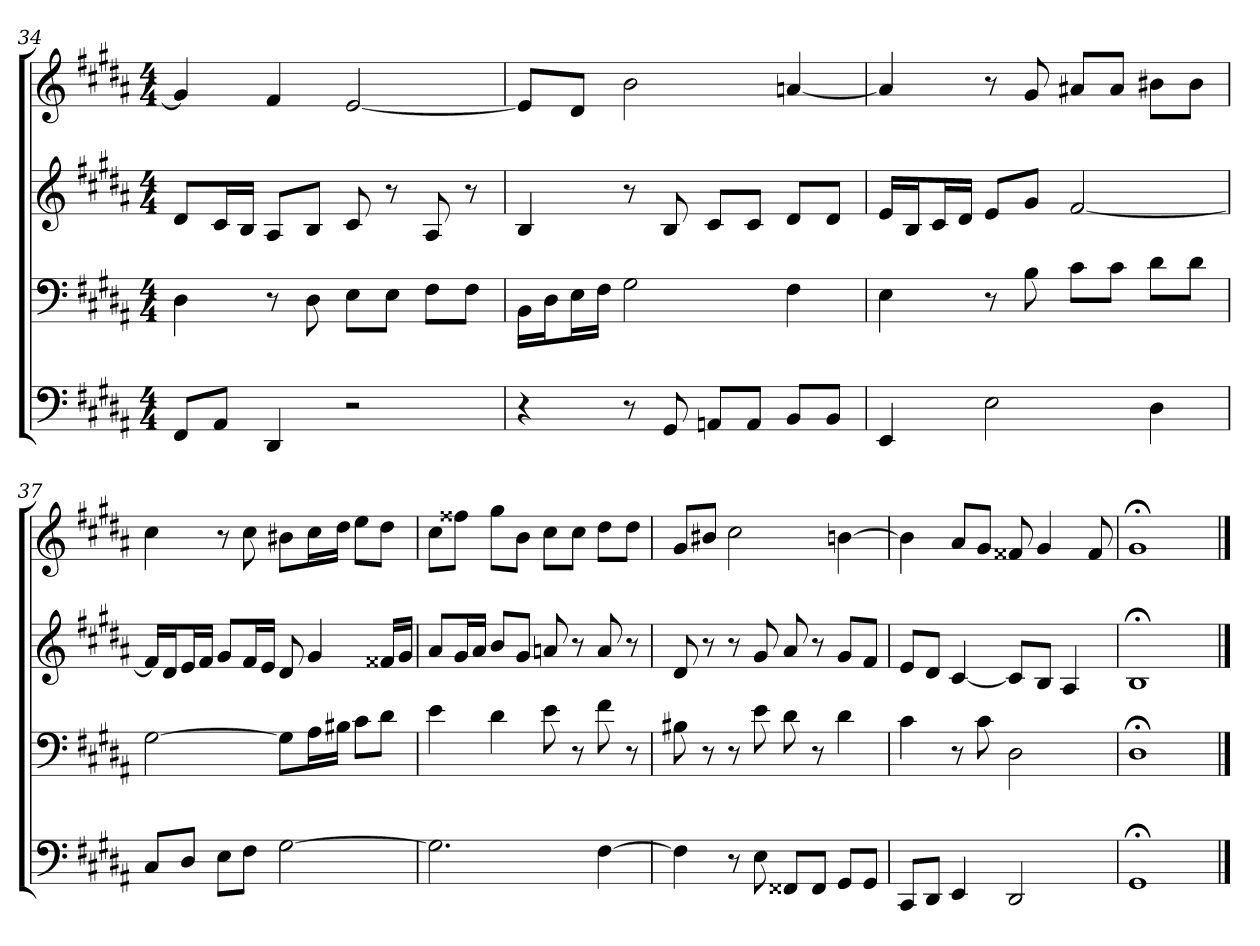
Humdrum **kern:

**kern	**kern	**kern	**kern
*part4	*part3	*part2	*part1
*staff4	*staff3	*staff2	*staff1
*clefF4	*clefF4	*clefG2	*clefG2
*k[f#c#g#d#a#]	*k[f#c#g#d#a#]	*k[f#c#g#d#a#]	*k[f#c#g#d#a#]
*g#:	*g#:	*g#:	*g#:
*M4/4	*M4/4	*M4/4	*M4/4
=34	=34	=34	=34
8FF#/L	4D#	8d#/L	4g#]
8AA#/J	.	16c#/L	.
.	.	16B/JJ	.
4DD#	8r	8A#/L	4f#
.	8D#	8B/J	.
2r	8E\L	8c#	[2e
.	8E\J	8r	.
.	8F#\L	8A#	.
.	8F#\J	8r	.
=35	=35	=35	=35
4r	16BB\LL	4B	8e/L]
.	16D#\J	.	.
.	16E\L	.	8d#/J
.	16F#\JJ	.	.
8r	2G#	8r	2b
8GG#	.	8B	.
8AAn/L	.	8c#/L	.
8AA/J	.	8c#/J	.
8BB/L	4F#	8d#/L	[4an
8BB/J	.	8d#/J	.
=36	=36	=36	=36
4EE	4E	16e/LL	4a]
.	.	16B/J	.
.	.	16c#/L	.
.	.	16d#/JJ	.
2E	8r	8e/L	8r
.	8B	8g#/J	8g#
.	8c#\L	[2f#	8a#X/L
.	8c#\J	.	8a#/J
4D#	8d#\L	.	8b#X\L
.	8d#\J	.	8b#\J
=37	=37	=37	=37
8C#/L	[2G#	16f#/LL]	4cc#
.	.	16d#/J	.
8D#/J	.	16e/L	.
.	.	16f#/JJ	.
8E\L	.	8g#/L	8r
8F#\J	.	16f#/L	8cc#
.	.	16e/JJ	.
[2G#	8G#\L]	8d#	8b#X\L
.	16A#\L	4g#	16cc#\L
.	16B#X\JJ	.	16dd#\JJ
.	8c#\L	.	8ee\L
.	8d#\J	16f##X/LL	8dd#\J
.	.	16g#/JJ	.
=38	=38	=38	=38
2.G#]	4e	8a#/L	8cc#\L
.	.	16g#/L	8ff##X\J
.	.	16a#/JJ	.
.	4d#	8b/L	8gg#\L
.	.	8g#/J	8b\J
.	8e	8an	8cc#\L
.	8r	8r	8cc#\J
[4F#	8f#	8a	8dd#\L
.	8r	8r	8dd#\J
=39	=39	=39	=39
4F#]	8B#X	8d#	8g#/L
.	8r	8r	8b#X/J
8r	8r	8r	2cc#
8E	8e	8g#	.
8FF##X/L	8d#	8a#	.
8FF##/J	8r	8r	.
8GG#/L	4d#	8g#/L	[4bn
8GG#/J	.	8f#/J	.
=40	=40	=40	=40
8CC#/L	4c#	8e/L	4b]
8DD#/J	.	8d#/J	.
4EE	8r	[4c#	8a#/L
.	8c#	.	8g#/J
2DD#	2D#	8c#/L]	8f##X
.	.	8B/J	4g#
.	.	4A#	.
.	.	.	8f##
=41	=41	=41	=41
1GG#;<	1D#;<	1B;<	1g#;<
==	==	==	==
*-	*-	*-	*-
